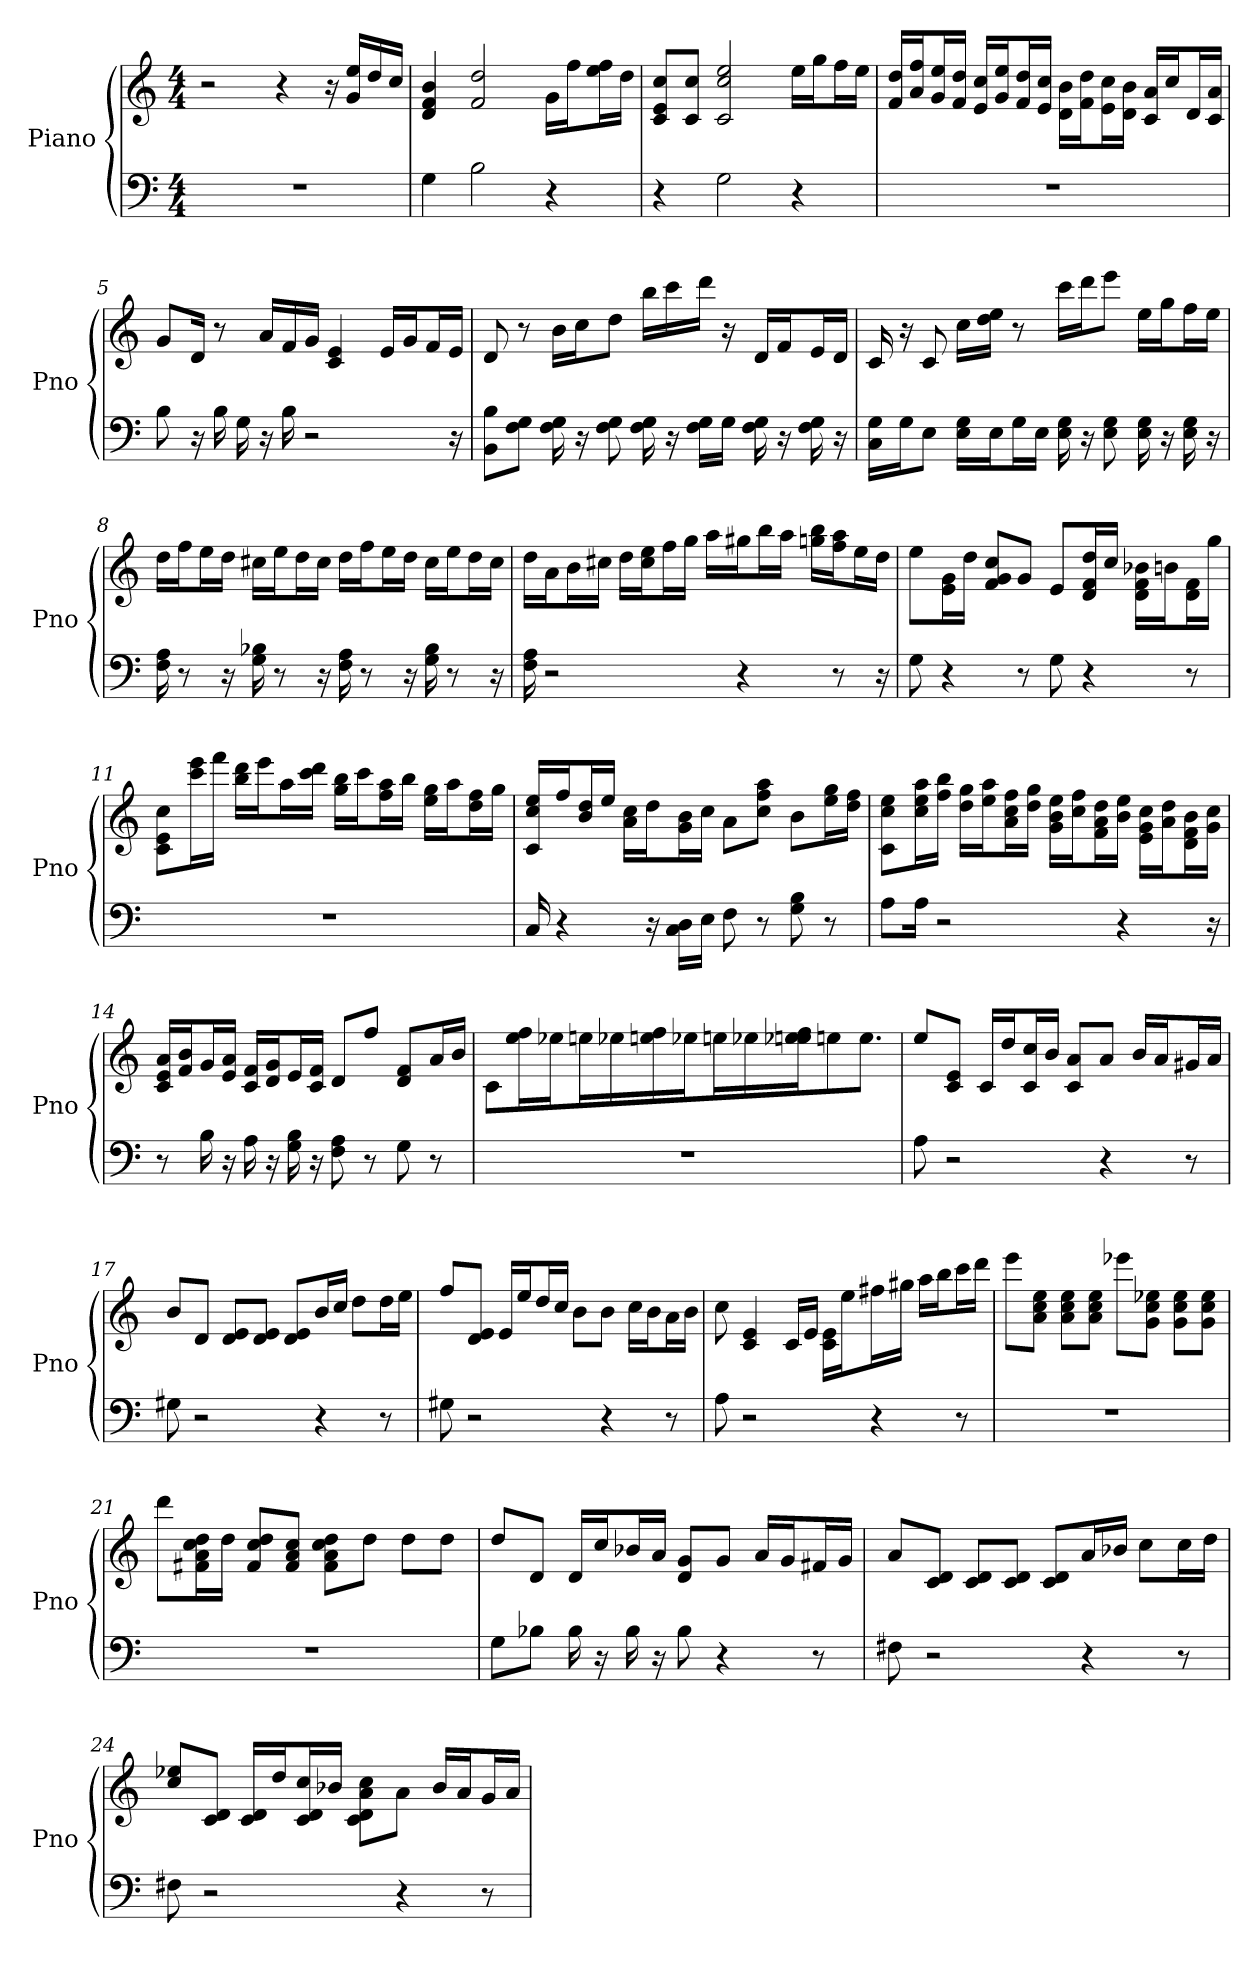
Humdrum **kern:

**kern	**kern
*part1	*part1
*staff2	*staff1
*I"Piano	*
*I'Pno	*
*clefF4	*clefG2
*k[]	*k[]
*C:	*C:
*M4/4	*M4/4
*MM120	*MM120
=1	=1
1r	2r
.	4r
.	16r
.	16g/ 16ee/LL
.	16dd/
.	16cc/JJ
=2	=2
4G	4f 4d 4b
2B	2f 2dd
4r	16g\LL
.	16ff\J
.	16ee\ 16ff\L
.	16dd\JJ
=3	=3
4r	8e/ 8cc/ 8c/L
.	8cc/ 8c/J
2G	2ee 2cc 2c
4r	16ee\LL
.	16gg\J
.	16ff\L
.	16ee\JJ
=4	=4
1r	16dd/ 16f/LL
.	16ff/ 16a/J
.	16ee/ 16g/L
.	16dd/ 16f/JJ
.	16e/ 16cc/LL
.	16g/ 16ee/J
.	16f/ 16dd/L
.	16e/ 16cc/JJ
.	16b\ 16d\LL
.	16f\ 16dd\J
.	16e\ 16cc\L
.	16d\ 16b\JJ
.	16a/ 16c/LL
.	16cc/J
.	16d/L
.	16a/ 16c/JJ
=5	=5
8B	8g/L
16r	16d/Jk
16B	8r
16G	.
16r	16a/LL
16B	16f/
2r	16g/JJ
.	4e 4c
.	16e/LL
.	16g/J
.	16f/L
16r	16e/JJ
=6	=6
8BB\ 8B\L	8d
8F\ 8G\J	8r
16G 16F	16b\LL
16r	16cc\J
8F 8G	8dd\J
16G 16F	16bb\LL
16r	16ccc\
16F\ 16G\LL	16ddd\JJ
16G\JJ	16r
16G 16F	16d/LL
16r	16f/J
16G 16F	16e/L
16r	16d/JJ
=7	=7
16G\ 16C\LL	16c
16G\J	16r
8E\J	8c
16G\ 16E\LL	16cc\LL
16E\J	16dd\ 16ee\JJ
16G\L	8r
16E\JJ	.
16G 16E	16ccc\LL
16r	16ddd\J
8G 8E	8eee\J
16E 16G	16ee\LL
16r	16gg\J
16G 16E	16ff\L
16r	16ee\JJ
=8	=8
16F 16A	16dd\LL
8r	16ff\J
.	16ee\L
16r	16dd\JJ
16B- 16G	16cc#\LL
8r	16ee\J
.	16dd\L
16r	16cc#\JJ
16F 16A	16dd\LL
8r	16ff\J
.	16ee\L
16r	16dd\JJ
16B- 16G	16cc#\LL
8r	16ee\J
.	16dd\L
16r	16cc#\JJ
=9	=9
16A 16F	16dd\LL
2r	16a\J
.	16b\L
.	16cc#\JJ
.	16dd\LL
.	16cc#\ 16ee\J
.	16ff\L
.	16gg\JJ
.	16aa\LL
4r	16gg#\J
.	16bb\L
.	16aa\JJ
.	16gg\ 16bb\LL
8r	16aa\ 16ff\J
.	16ee\L
16r	16dd\JJ
=10	=10
8G	8ee\L
4r	16g\ 16e\L
.	16dd\JJ
.	8g/ 8cc/ 8f/L
8r	8g/J
8G	8e/L
4r	16d/ 16f/ 16dd/L
.	16cc/JJ
.	16d\ 16b-\ 16f\LL
.	16b\J
8r	16d\ 16f\L
.	16gg\JJ
=11	=11
1r	8e\ 8c\ 8cc\L
.	16eee\ 16ccc\L
.	16fff\JJ
.	16bb\ 16ddd\LL
.	16eee\J
.	16aa\L
.	16ccc\ 16ddd\JJ
.	16bb\ 16gg\LL
.	16ccc\J
.	16ff\ 16aa\L
.	16bb\JJ
.	16gg\ 16ee\LL
.	16aa\J
.	16ff\ 16dd\L
.	16gg\JJ
=12	=12
16C	16c/ 16cc/ 16ee/LL
4r	16ff/J
.	16dd/ 16b/L
.	16ee/JJ
.	16cc\ 16a\LL
16r	16dd\J
16D\ 16C\LL	16b\ 16g\L
16E\JJ	16cc\JJ
8F	8a\L
8r	8cc\ 8aa\ 8ff\J
8B 8G	8b\L
8r	16ee\ 16gg\L
.	16dd\ 16ff\JJ
=13	=13
8A\L	8cc\ 8ee\ 8c\L
16A\Jk	16ee\ 16cc\ 16aa\L
2r	16bb\ 16ff\JJ
.	16dd\ 16gg\LL
.	16ee\ 16aa\J
.	16a\ 16cc\ 16ff\L
.	16gg\ 16dd\JJ
.	16ee\ 16b\ 16g\LL
.	16cc\ 16ff\J
.	16a\ 16dd\ 16f\L
4r	16ee\ 16b\JJ
.	16cc\ 16g\ 16e\LL
.	16a\ 16dd\J
.	16f\ 16d\ 16b\L
16r	16g\ 16cc\JJ
=14	=14
8r	16c/ 16a/ 16e/LL
.	16b/ 16f/J
16B	16g/L
16r	16e/ 16a/JJ
16A	16f/ 16c/LL
16r	16g/ 16d/J
16B 16G	16e/L
16r	16f/ 16c/JJ
8A 8F	8d/L
8r	8ff/J
8G	8f/ 8d/L
8r	16a/L
.	16b/JJ
=15	=15
1r	8c/L
.	16ff/ 16ee/L
.	16ee-/JJ
.	16ee\LL
.	16ee-\J
.	16ff\ 16ee\L
.	16ee-\JJ
.	16ee\LL
.	16ee-\J
.	16ff\ 16ee\ 16ee-\K
.	8ee\J
.	8.eeJ
=16	=16
8A	8ee/L
2r	8e/ 8c/J
.	16c/LL
.	16dd/J
.	16cc/ 16c/L
.	16b/JJ
.	8a/ 8c/L
4r	8a/J
.	16b/LL
.	16a/J
8r	16g#/L
.	16a/JJ
=17	=17
8G#	8b/L
2r	8d/J
.	8e/ 8d/L
.	8e/ 8d/J
.	8d/ 8e/L
4r	16b/L
.	16cc/JJ
.	8dd\L
8r	16dd\L
.	16ee\JJ
=18	=18
8G#	8ff/L
2r	8e/ 8d/J
.	16e/LL
.	16ee/J
.	16dd/L
.	16cc/JJ
.	8b\L
4r	8b\J
.	16cc\LL
.	16b\J
8r	16a\L
.	16b\JJ
=19	=19
8A	8cc
2r	4e 4c
.	16c/LL
.	16e/JJ
.	16e\ 16c\LL
.	16ee\J
4r	16ff#\L
.	16gg#\JJ
.	16aa\LL
.	16bb\J
8r	16ccc\L
.	16ddd\JJ
=20	=20
1r	8eee\L
.	8a\ 8ee\ 8cc\J
.	8a\ 8ee\ 8cc\L
.	8a\ 8ee\ 8cc\J
.	8eee-\L
.	8ee-\ 8cc\ 8g\J
.	8ee-\ 8cc\ 8g\L
.	8ee-\ 8cc\ 8g\J
=21	=21
1r	8ddd\L
.	16a\ 16cc\ 16f#\ 16dd\L
.	16dd\JJ
.	8cc/ 8f#/ 8dd/L
.	8cc/ 8a/ 8f#/J
.	8cc\ 8a\ 8dd\ 8f#\L
.	8dd\J
.	8dd\L
.	8dd\J
=22	=22
8G\L	8dd/L
8B-\J	8d/J
16B-	16d/LL
16r	16cc/J
16B-	16b-/L
16r	16a/JJ
8B-	8g/ 8d/L
4r	8g/J
.	16a/LL
.	16g/J
8r	16f#/L
.	16g/JJ
=23	=23
8F#	8a/L
2r	8c/ 8d/J
.	8c/ 8d/L
.	8c/ 8d/J
.	8c/ 8d/L
4r	16a/L
.	16b-/JJ
.	8cc\L
8r	16cc\L
.	16dd\JJ
=24	=24
8F#	8cc/ 8ee-/L
2r	8d/ 8c/J
.	16d/ 16c/LL
.	16dd/J
.	16cc/ 16d/ 16c/L
.	16b-/JJ
.	8cc\ 8c\ 8d\ 8a\L
4r	8a\J
.	16b-/LL
.	16a/J
8r	16g/L
.	16a/JJ
=	=
*-	*-
